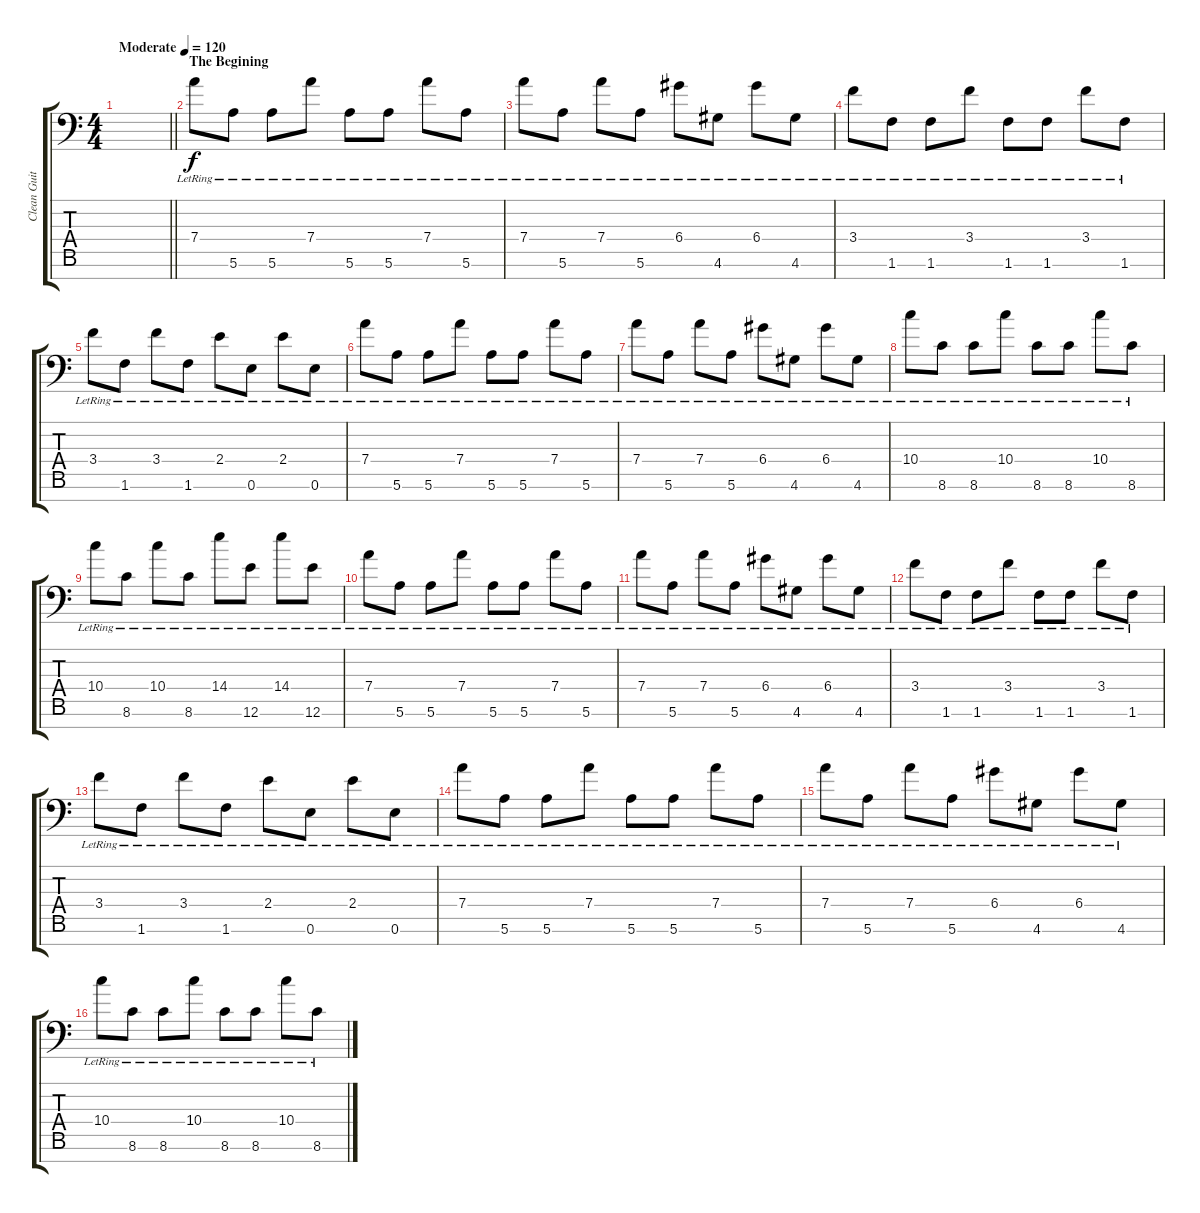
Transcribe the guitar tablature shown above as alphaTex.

\track ("Clean Guitar C" "Clean Guit") {instrument electricguitarclean}
\staff {score tabs}
\tuning (E4 B3 G3 D3 A2 E2 A1) {hide}
\ts (4 4)
\tempo (120 "Moderate")
\clef f4
\barLineRight lightlight
\ks c
|
\section ("" "The Begining")
7.4{lr}.8 5.6{lr}.8 5.6{lr}.8 7.4{lr}.8 5.6{lr}.8 5.6{lr}.8 7.4{lr}.8 5.6{lr}.8 |
7.4{lr}.8 5.6{lr}.8 7.4{lr}.8 5.6{lr}.8 6.4{lr}.8 4.6{lr}.8 6.4{lr}.8 4.6{lr}.8 |
3.4{lr}.8 1.6{lr}.8 1.6{lr}.8 3.4{lr}.8 1.6{lr}.8 1.6{lr}.8 3.4{lr}.8 1.6{lr}.8 |
3.4{lr}.8 1.6{lr}.8 3.4{lr}.8 1.6{lr}.8 2.4{lr}.8 0.6{lr}.8 2.4{lr}.8 0.6{lr}.8 |
7.4{lr}.8 5.6{lr}.8 5.6{lr}.8 7.4{lr}.8 5.6{lr}.8 5.6{lr}.8 7.4{lr}.8 5.6{lr}.8 |
7.4{lr}.8 5.6{lr}.8 7.4{lr}.8 5.6{lr}.8 6.4{lr}.8 4.6{lr}.8 6.4{lr}.8 4.6{lr}.8 |
10.4{lr}.8 8.6{lr}.8 8.6{lr}.8 10.4{lr}.8 8.6{lr}.8 8.6{lr}.8 10.4{lr}.8 8.6{lr}.8 |
10.4{lr}.8 8.6{lr}.8 10.4{lr}.8 8.6{lr}.8 14.4{lr}.8 12.6{lr}.8 14.4{lr}.8 12.6{lr}.8 |
7.4{lr}.8 5.6{lr}.8 5.6{lr}.8 7.4{lr}.8 5.6{lr}.8 5.6{lr}.8 7.4{lr}.8 5.6{lr}.8 |
7.4{lr}.8 5.6{lr}.8 7.4{lr}.8 5.6{lr}.8 6.4{lr}.8 4.6{lr}.8 6.4{lr}.8 4.6{lr}.8 |
3.4{lr}.8 1.6{lr}.8 1.6{lr}.8 3.4{lr}.8 1.6{lr}.8 1.6{lr}.8 3.4{lr}.8 1.6{lr}.8 |
3.4{lr}.8 1.6{lr}.8 3.4{lr}.8 1.6{lr}.8 2.4{lr}.8 0.6{lr}.8 2.4{lr}.8 0.6{lr}.8 |
7.4{lr}.8 5.6{lr}.8 5.6{lr}.8 7.4{lr}.8 5.6{lr}.8 5.6{lr}.8 7.4{lr}.8 5.6{lr}.8 |
7.4{lr}.8 5.6{lr}.8 7.4{lr}.8 5.6{lr}.8 6.4{lr}.8 4.6{lr}.8 6.4{lr}.8 4.6{lr}.8 |
10.4{lr}.8 8.6{lr}.8 8.6{lr}.8 10.4{lr}.8 8.6{lr}.8 8.6{lr}.8 10.4{lr}.8 8.6{lr}.8
